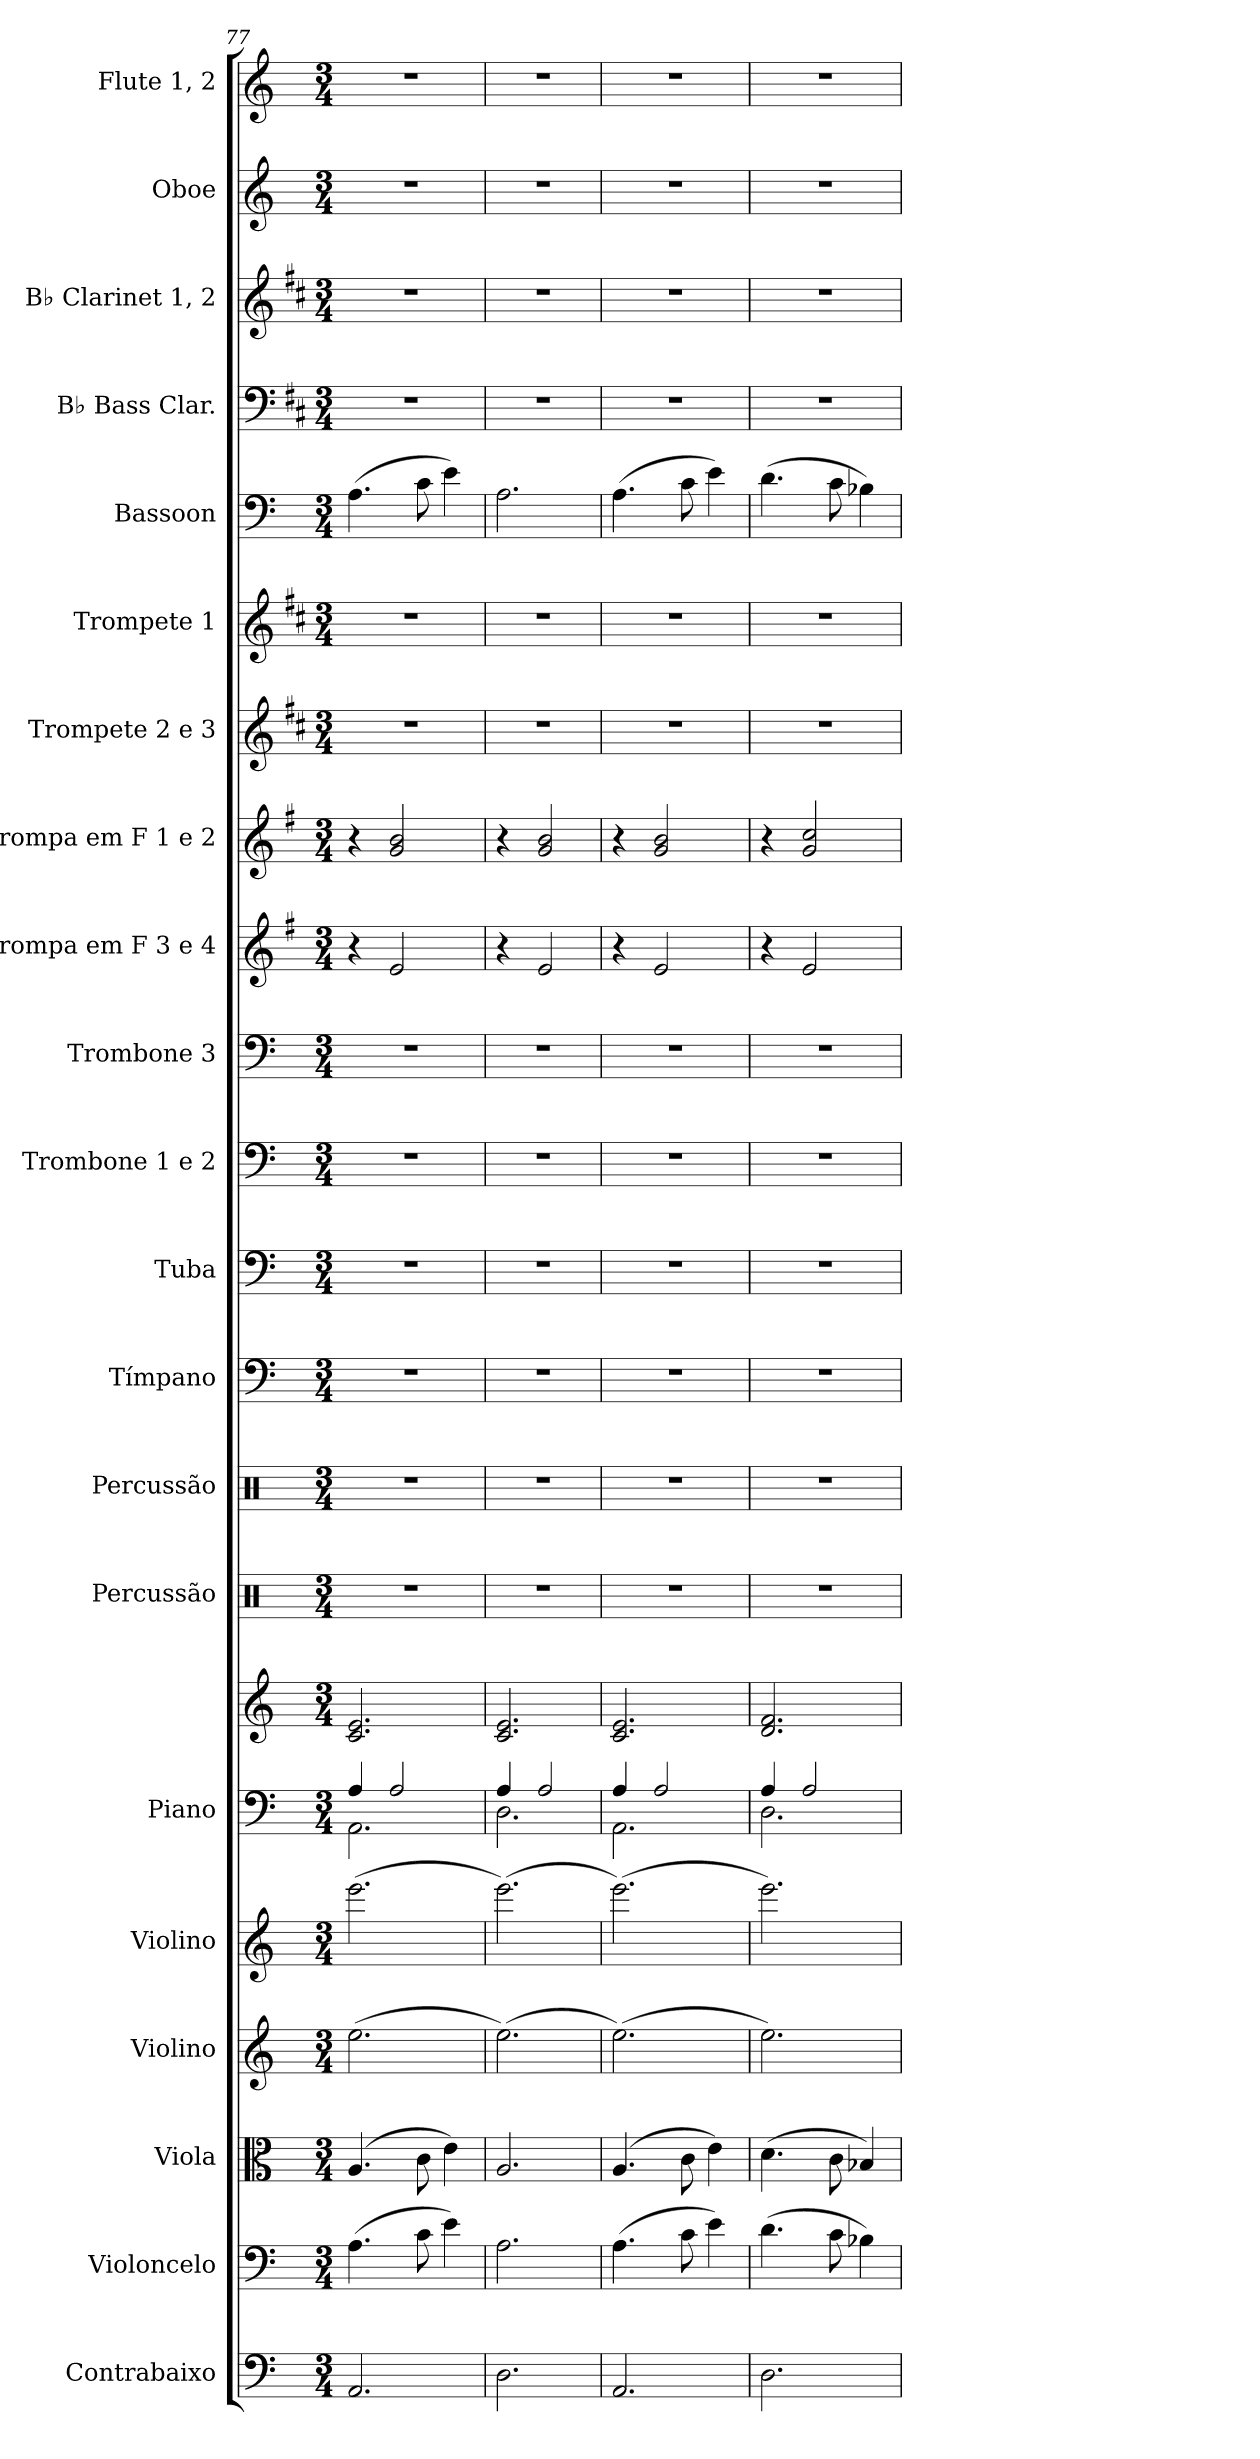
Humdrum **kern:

**kern	**kern	**kern	**kern	**kern	**kern	**kern	**kern	**kern	**kern	**kern	**kern	**kern	**kern	**kern	**kern	**kern	**kern	**kern	**kern	**kern	**kern
*part21	*part20	*part19	*part18	*part17	*part16	*part16	*part15	*part14	*part13	*part12	*part11	*part10	*part9	*part8	*part7	*part6	*part5	*part4	*part3	*part2	*part1
*staff22	*staff21	*staff20	*staff19	*staff18	*staff17	*staff16	*staff15	*staff14	*staff13	*staff12	*staff11	*staff10	*staff9	*staff8	*staff7	*staff6	*staff5	*staff4	*staff3	*staff2	*staff1
*I"Contrabaixo	*I"Violoncelo	*I"Viola	*I"Violino	*I"Violino	*I"Piano	*	*I"Percussão	*I"Percussão	*I"Tímpano	*I"Tuba	*I"Trombone 1 e 2	*I"Trombone 3	*I"Trompa em F 3 e 4	*I"trompa em F 1 e 2	*I"Trompete 2 e 3	*I"Trompete 1	*I"Bassoon	*I"B♭ Bass Clar.	*I"B♭ Clarinet 1, 2	*I"Oboe	*I"Flute 1, 2
*I'Cb.	*I'Vc.	*I'Vla	*I'Vln.	*I'Vln.	*I'Pno	*	*I'Perc.	*I'Perc.	*	*I'Tba.	*I'Tbn.	*I'Tbn.	*I'Trom. F 3, 4	*I'Trom. 1,2	*I'Tpt. 2, 3	*	*I'Bsn.	*I'B♭ B. Cl.	*I'B♭ Cl. 1, 2	*I'Ob.	*I'Fl. 1, 2
*clefF4	*clefF4	*clefC3	*clefG2	*clefG2	*clefF4	*clefG2	*clefX	*clefX	*clefF4	*clefF4	*clefF4	*clefF4	*clefG2	*clefG2	*clefG2	*clefG2	*clefF4	*clefF4	*clefG2	*clefG2	*clefG2
*ITrd7c12	*	*	*	*	*	*	*	*	*	*	*	*	*ITrd4c7	*ITrd4c7	*ITrd1c2	*ITrd1c2	*	*ITrd1c2	*ITrd1c2	*	*
*k[]	*k[]	*k[]	*k[]	*k[]	*k[]	*k[]	*k[]	*k[]	*k[]	*k[]	*k[]	*k[]	*k[]	*k[]	*k[]	*k[]	*k[]	*k[]	*k[]	*k[]	*k[]
*M3/4	*M3/4	*M3/4	*M3/4	*M3/4	*M3/4	*M3/4	*M3/4	*M3/4	*M3/4	*M3/4	*M3/4	*M3/4	*M3/4	*M3/4	*M3/4	*M3/4	*M3/4	*M3/4	*M3/4	*M3/4	*M3/4
=77	=77	=77	=77	=77	=77	=77	=77	=77	=77	=77	=77	=77	=77	=77	=77	=77	=77	=77	=77	=77	=77
*	*	*	*	*	*^	*	*	*	*	*	*	*	*	*	*	*	*	*	*	*	*
2.AAA/	(>4.A\	(>4.A/	(>2.ee\	(>2.eee\	4A/	2.AA\	2.c/ 2.e/	2.r	2.r	2.r	2.r	2.r	2.r	4r	4r	2.r	2.r	(>4.A\	2.r	2.r	2.r	2.r
.	.	.	.	.	2A/	.	.	.	.	.	.	.	.	2A/	2c/ 2e/	.	.	.	.	.	.	.
.	8c\	8c\	.	.	.	.	.	.	.	.	.	.	.	.	.	.	.	8c\	.	.	.	.
.	4e\)	4e\)	.	.	.	.	.	.	.	.	.	.	.	.	.	.	.	4e\)	.	.	.	.
=78	=78	=78	=78	=78	=78	=78	=78	=78	=78	=78	=78	=78	=78	=78	=78	=78	=78	=78	=78	=78	=78	=78
2.DD\	2.A\	2.A/	(>2.ee\)	(>2.eee\)	4A/	2.D\	2.c/ 2.e/	2.r	2.r	2.r	2.r	2.r	2.r	4r	4r	2.r	2.r	2.A\	2.r	2.r	2.r	2.r
.	.	.	.	.	2A/	.	.	.	.	.	.	.	.	2A/	2c/ 2e/	.	.	.	.	.	.	.
=79	=79	=79	=79	=79	=79	=79	=79	=79	=79	=79	=79	=79	=79	=79	=79	=79	=79	=79	=79	=79	=79	=79
2.AAA/	(>4.A\	(>4.A/	(>2.ee\)	(>2.eee\)	4A/	2.AA\	2.c/ 2.e/	2.r	2.r	2.r	2.r	2.r	2.r	4r	4r	2.r	2.r	(>4.A\	2.r	2.r	2.r	2.r
.	.	.	.	.	2A/	.	.	.	.	.	.	.	.	2A/	2c/ 2e/	.	.	.	.	.	.	.
.	8c\	8c\	.	.	.	.	.	.	.	.	.	.	.	.	.	.	.	8c\	.	.	.	.
.	4e\)	4e\)	.	.	.	.	.	.	.	.	.	.	.	.	.	.	.	4e\)	.	.	.	.
=80	=80	=80	=80	=80	=80	=80	=80	=80	=80	=80	=80	=80	=80	=80	=80	=80	=80	=80	=80	=80	=80	=80
2.DD\	(>4.d\	(>4.d\	2.ee\)	2.eee\)	4A/	2.D\	2.d/ 2.f/	2.r	2.r	2.r	2.r	2.r	2.r	4r	4r	2.r	2.r	(>4.d\	2.r	2.r	2.r	2.r
.	.	.	.	.	2A/	.	.	.	.	.	.	.	.	2A/	2c/ 2f/	.	.	.	.	.	.	.
.	8c\	8c\	.	.	.	.	.	.	.	.	.	.	.	.	.	.	.	8c\	.	.	.	.
.	4B-X\)	4B-X/)	.	.	.	.	.	.	.	.	.	.	.	.	.	.	.	4B-X\)	.	.	.	.
*	*	*	*	*	*v	*v	*	*	*	*	*	*	*	*	*	*	*	*	*	*	*	*
=	=	=	=	=	=	=	=	=	=	=	=	=	=	=	=	=	=	=	=	=	=
*-	*-	*-	*-	*-	*-	*-	*-	*-	*-	*-	*-	*-	*-	*-	*-	*-	*-	*-	*-	*-	*-
